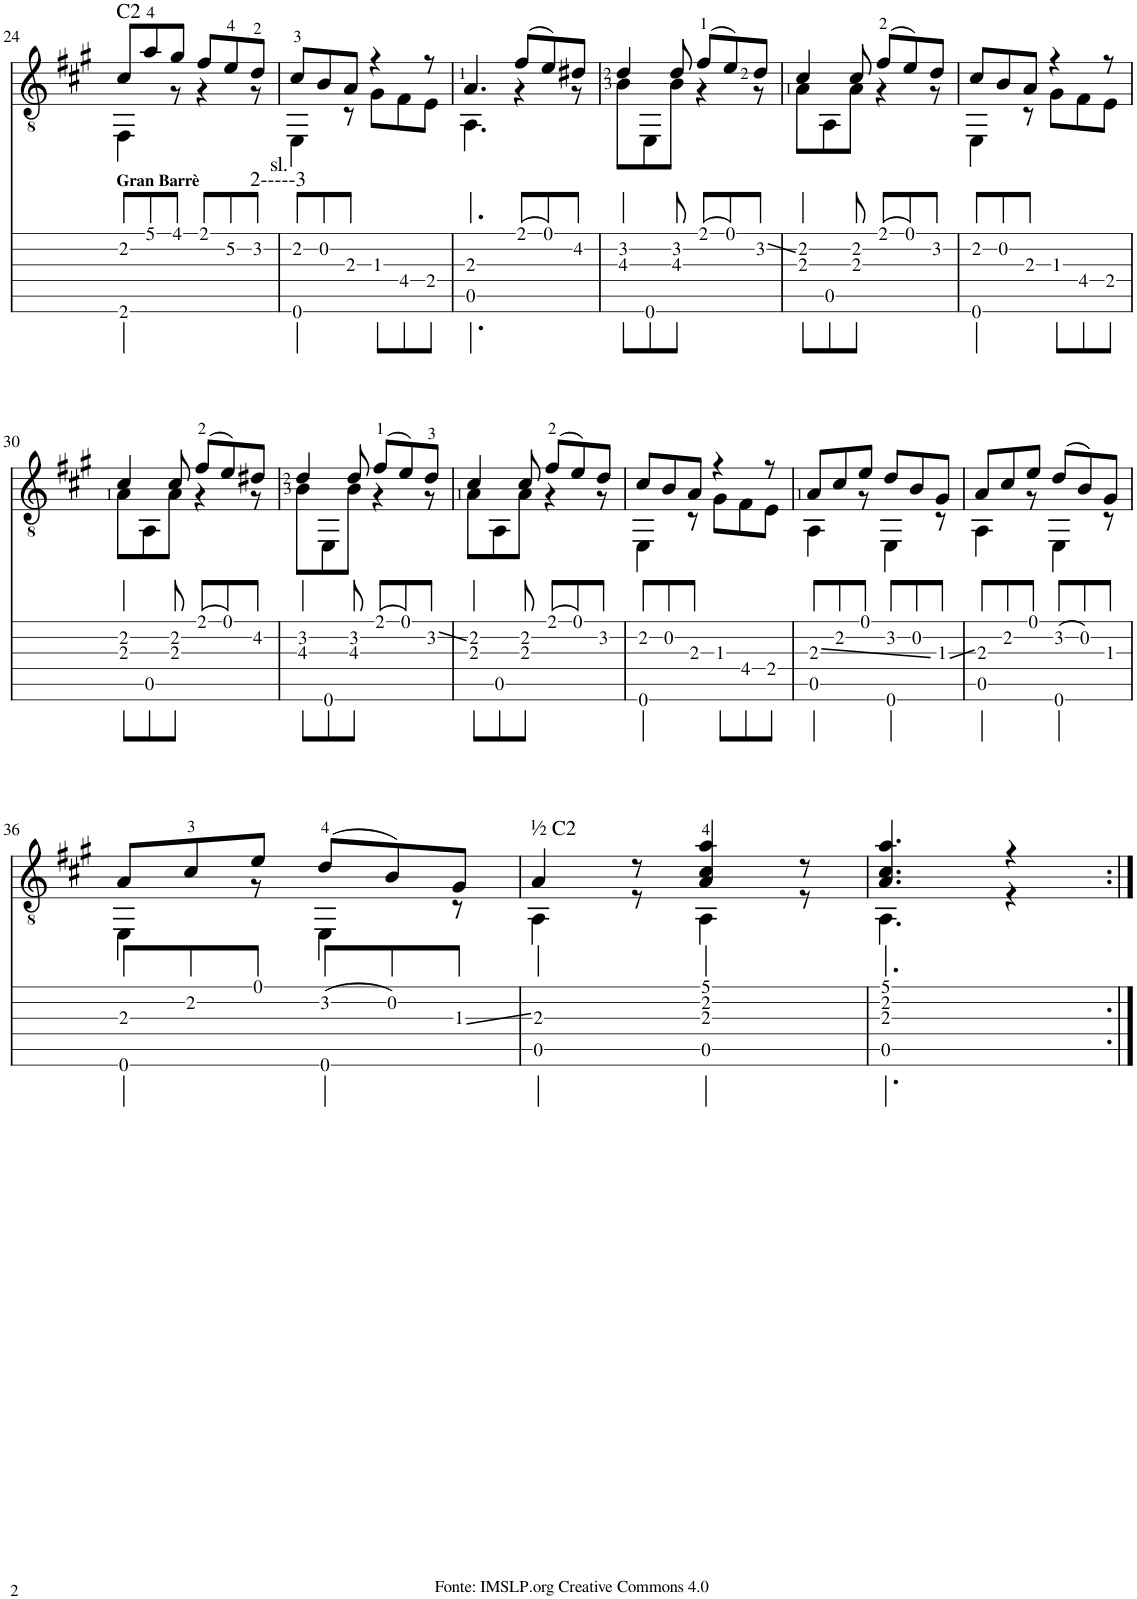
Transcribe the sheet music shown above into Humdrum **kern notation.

**kern	**kern
*part2	*part1
*staff2	*staff1
*I"Chitarra classica (Intavolatura)	*I"Classical Guitar
!!LO:PB:g=z
*	*clefGv2
*k[f#c#g#]	*k[f#c#g#]
*M6/8	*M6/8
=24	=24
*^	*^
!	!	!LO:TX:a:t=C2	!
!LO:TX:a:B:t=Gran Barrè	!	!	!
8c#/L	4FF#\	8c#/L	4FF#\
8a/	.	8a/	.
8g#/J	8r	8g#/J	8r
8f#/L	4r	8f#/L	4r
8e/	.	8e/	.
!LO:TX:a:t=2-----3	!	!	!
!LO:TX:a:t=sl.	!	!	!
8d/J	8r	8d/J	8r
=25	=25	=25	=25
8c#/L	4EE\	8c#/L	4EE\
8B/	.	8B/	.
8A/J	8r	8A/J	8r
4r	8G#\L	4r	8G#\L
.	8F#\	.	8F#\
8r	8E\J	8r	8E\J
=26	=26	=26	=26
4.A/	4.AA\	4.A/	4.AA\
(8f#/L	4r	(8f#/L	4r
8e/)	.	8e/)	.
8d#X/J	8r	8d#X/J	8r
=27	=27	=27	=27
4d/	8B\L	4d/	8B\L
.	8EE\	.	8EE\
8d/	8B\J	8d/	8B\J
(8f#/L	4r	(8f#/L	4r
8e/)	.	8e/)	.
8d/J	8r	8d/J	8r
=28	=28	=28	=28
4c#/	8A\L	4c#/	8A\L
.	8AA\	.	8AA\
8c#/	8A\J	8c#/	8A\J
(8f#/L	4r	(8f#/L	4r
8e/)	.	8e/)	.
8d/J	8r	8d/J	8r
=29	=29	=29	=29
8c#/L	4EE\	8c#/L	4EE\
8B/	.	8B/	.
8A/J	8r	8A/J	8r
4r	8G#\L	4r	8G#\L
.	8F#\	.	8F#\
8r	8E\J	8r	8E\J
!!LO:LB:g=z	!!
=30	=30	=30	=30
4c#/	8A\L	4c#/	8A\L
.	8AA\	.	8AA\
8c#/	8A\J	8c#/	8A\J
(8f#/L	4r	(8f#/L	4r
8e/)	.	8e/)	.
8d#X/J	8r	8d#X/J	8r
=31	=31	=31	=31
4d/	8B\L	4d/	8B\L
.	8EE\	.	8EE\
8d/	8B\J	8d/	8B\J
(8f#/L	4r	(8f#/L	4r
8e/)	.	8e/)	.
8d/J	8r	8d/J	8r
=32	=32	=32	=32
4c#/	8A\L	4c#/	8A\L
.	8AA\	.	8AA\
8c#/	8A\J	8c#/	8A\J
(8f#/L	4r	(8f#/L	4r
8e/)	.	8e/)	.
8d/J	8r	8d/J	8r
=33	=33	=33	=33
8c#/L	4EE\	8c#/L	4EE\
8B/	.	8B/	.
8A/J	8r	8A/J	8r
4r	8G#\L	4r	8G#\L
.	8F#\	.	8F#\
8r	8E\J	8r	8E\J
=34	=34	=34	=34
8A/L	4AA\	8A/L	4AA\
8c#/	.	8c#/	.
8e/J	8r	8e/J	8r
8d/L	4EE\	8d/L	4EE\
8B/	.	8B/	.
8G#/J	8r	8G#/J	8r
=35	=35	=35	=35
8A/L	4AA\	8A/L	4AA\
8c#/	.	8c#/	.
8e/J	8r	8e/J	8r
(8d/L	4EE\	(8d/L	4EE\
8B/)	.	8B/)	.
8G#/J	8r	8G#/J	8r
!!LO:LB:g=z	!!
=36	=36	=36	=36
8A/L	4EE\	8A/L	4EE\
8c#/	.	8c#/	.
8e/J	8r	8e/J	8r
(8d/L	4EE\	(8d/L	4EE\
8B/)	.	8B/)	.
8G#/J	8r	8G#/J	8r
=37	=37	=37	=37
!	!	!LO:TX:a:t=½ C2	!
4A/	4AA\	4A/	4AA\
8r	8r	8r	8r
4A/ 4c#/ 4a/	4AA\	4A/ 4c#/ 4a/	4AA\
8r	8r	8r	8r
=38	=38	=38	=38
4.A/ 4.c#/ 4.a/	4.AA\	4.A/ 4.c#/ 4.a/	4.AA\
4r	4r	4r	4r
*v	*v	*	*
*	*v	*v
=:|!	=:|!
*-	*-
